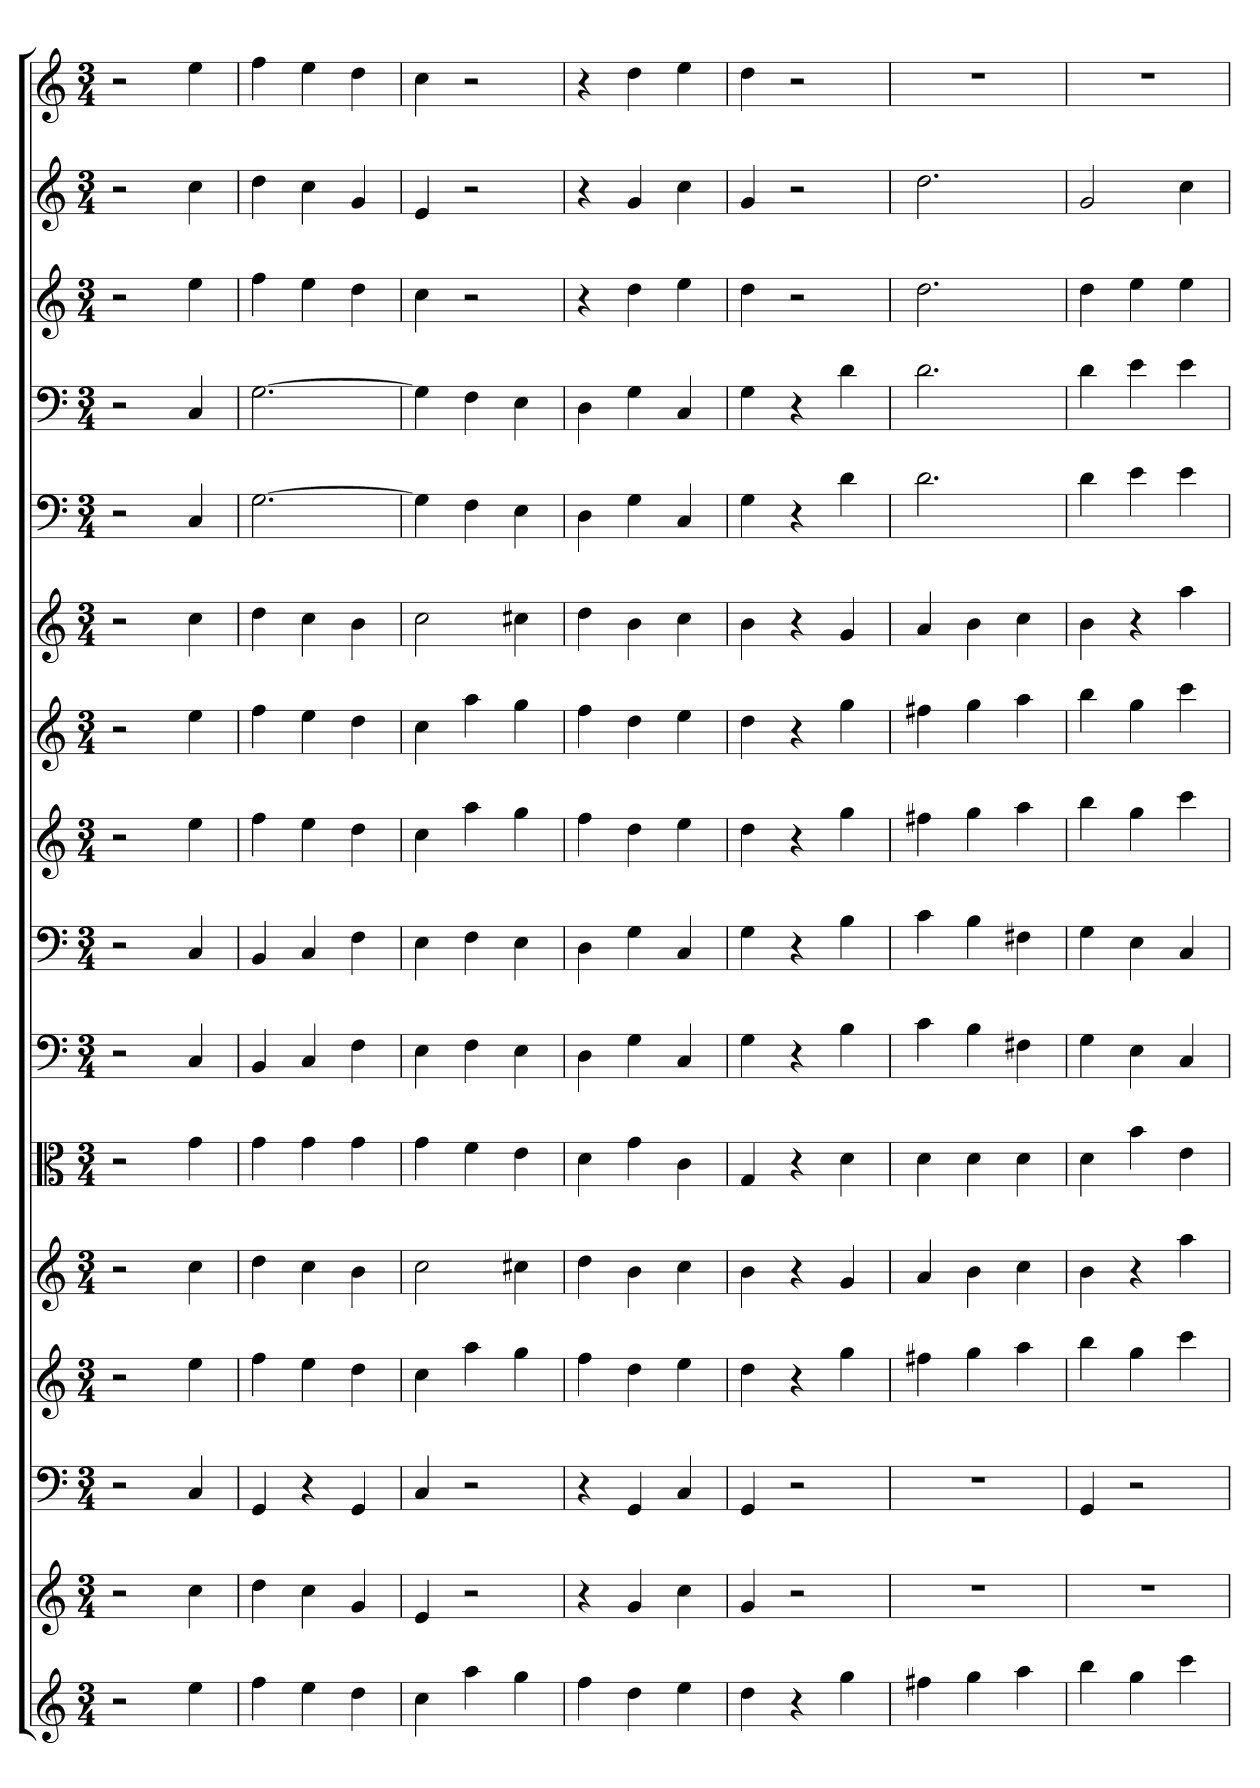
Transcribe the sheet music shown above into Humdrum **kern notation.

**kern	**kern	**kern	**kern	**kern	**kern	**kern	**kern	**kern	**kern	**kern	**kern	**kern	**kern	**kern	**kern
*part16	*part15	*part14	*part13	*part12	*part11	*part10	*part9	*part8	*part7	*part6	*part5	*part4	*part3	*part2	*part1
*staff16	*staff15	*staff14	*staff13	*staff12	*staff11	*staff10	*staff9	*staff8	*staff7	*staff6	*staff5	*staff4	*staff3	*staff2	*staff1
*	*	*clefF4	*	*	*clefC3	*clefF4	*clefF4	*	*	*	*clefF4	*clefF4	*	*	*
*k[]	*k[]	*k[]	*k[]	*k[]	*k[]	*k[]	*k[]	*k[]	*k[]	*k[]	*k[]	*k[]	*k[]	*k[]	*k[]
*C:	*C:	*C:	*C:	*C:	*C:	*C:	*C:	*C:	*C:	*C:	*C:	*C:	*C:	*C:	*C:
*M3/4	*M3/4	*M3/4	*M3/4	*M3/4	*M3/4	*M3/4	*M3/4	*M3/4	*M3/4	*M3/4	*M3/4	*M3/4	*M3/4	*M3/4	*M3/4
=	=	=	=	=	=	=	=	=	=	=	=	=	=	=	=
2r	2r	2r	2r	2r	2r	2r	2r	2r	2r	2r	2r	2r	2r	2r	2r
4ee	4cc	4C	4ee	4cc	4g	4C	4C	4ee	4ee	4cc	4C	4C	4ee	4cc	4ee
=1	=1	=1	=1	=1	=1	=1	=1	=1	=1	=1	=1	=1	=1	=1	=1
4ff	4dd	4GG	4ff	4dd	4g	4BB	4BB	4ff	4ff	4dd	[2.G	[2.G	4ff	4dd	4ff
4ee	4cc	4r	4ee	4cc	4g	4C	4C	4ee	4ee	4cc	.	.	4ee	4cc	4ee
4dd	4g	4GG	4dd	4b	4g	4F	4F	4dd	4dd	4b	.	.	4dd	4g	4dd
=2	=2	=2	=2	=2	=2	=2	=2	=2	=2	=2	=2	=2	=2	=2	=2
4cc	4e	4C	4cc	2cc	4g	4E	4E	4cc	4cc	2cc	4G]	4G]	4cc	4e	4cc
4aa	2r	2r	4aa	.	4f	4F	4F	4aa	4aa	.	4F	4F	2r	2r	2r
4gg	.	.	4gg	4cc#X	4e	4E	4E	4gg	4gg	4cc#X	4E	4E	.	.	.
=3	=3	=3	=3	=3	=3	=3	=3	=3	=3	=3	=3	=3	=3	=3	=3
4ff	4r	4r	4ff	4dd	4d	4D	4D	4ff	4ff	4dd	4D	4D	4r	4r	4r
4dd	4g	4GG	4dd	4b	4g	4G	4G	4dd	4dd	4b	4G	4G	4dd	4g	4dd
4ee	4cc	4C	4ee	4cc	4c	4C	4C	4ee	4ee	4cc	4C	4C	4ee	4cc	4ee
=4	=4	=4	=4	=4	=4	=4	=4	=4	=4	=4	=4	=4	=4	=4	=4
4dd	4g	4GG	4dd	4b	4G	4G	4G	4dd	4dd	4b	4G	4G	4dd	4g	4dd
4r	2r	2r	4r	4r	4r	4r	4r	4r	4r	4r	4r	4r	2r	2r	2r
4gg	.	.	4gg	4g	4d	4B	4B	4gg	4gg	4g	4d	4d	.	.	.
=5	=5	=5	=5	=5	=5	=5	=5	=5	=5	=5	=5	=5	=5	=5	=5
4ff#X	2.r	2.r	4ff#X	4a	4d	4c	4c	4ff#X	4ff#X	4a	2.d	2.d	2.dd	2.dd	2.r
4gg	.	.	4gg	4b	4d	4B	4B	4gg	4gg	4b	.	.	.	.	.
4aa	.	.	4aa	4cc	4d	4F#X	4F#X	4aa	4aa	4cc	.	.	.	.	.
=6	=6	=6	=6	=6	=6	=6	=6	=6	=6	=6	=6	=6	=6	=6	=6
4bb	2.r	4GG	4bb	4b	4d	4G	4G	4bb	4bb	4b	4d	4d	4dd	2g	2.r
4gg	.	2r	4gg	4r	4b	4E	4E	4gg	4gg	4r	4e	4e	4ee	.	.
4ccc	.	.	4ccc	4aa	4e	4C	4C	4ccc	4ccc	4aa	4e	4e	4ee	4cc	.
=	=	=	=	=	=	=	=	=	=	=	=	=	=	=	=
*-	*-	*-	*-	*-	*-	*-	*-	*-	*-	*-	*-	*-	*-	*-	*-
